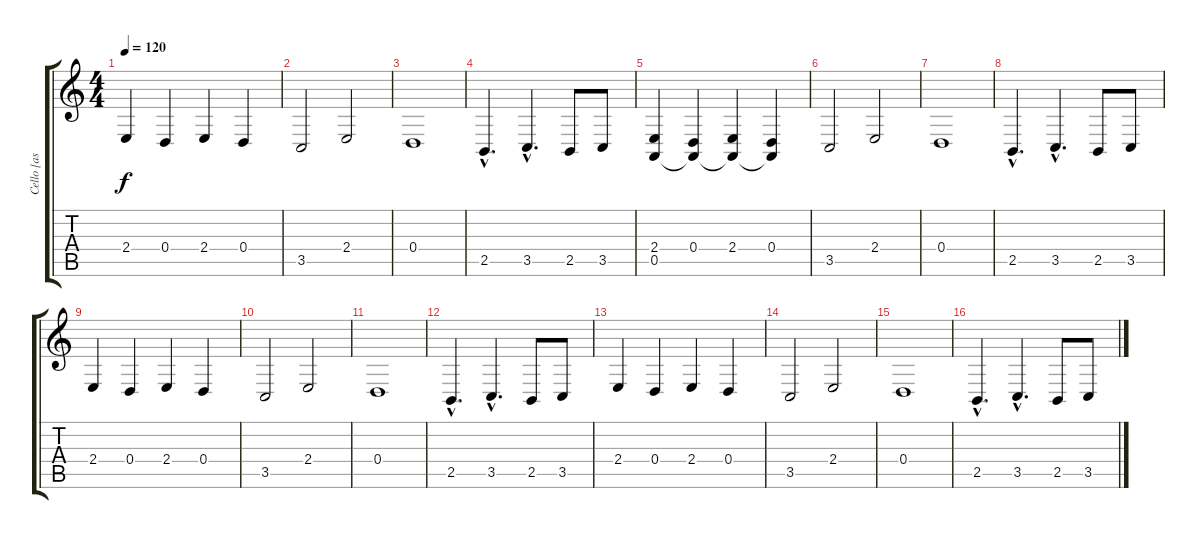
\track ("Cello [as Strings]" "Cello [as ") {instrument stringensemble1}
\staff {score tabs}
\tuning (E4 B3 G3 D3 A2 E2) {hide}
\ts (4 4)
\tempo 120
\clef g2
\ks c
2.4.4{dy f instrument stringensemble1} 0.4.4 2.4.4 0.4.4 |
3.5.2 2.4.2 |
0.4.1 |
2.5{hac}.4{d} 3.5{hac}.4{d} 2.5.8 3.5.8 |
(2.4 0.5).4 (0.4 0.5{t}).4 (2.4 0.5{t}).4 (0.4 0.5{t}).4 |
3.5.2 2.4.2 |
0.4.1 |
2.5{hac}.4{d} 3.5{hac}.4{d} 2.5.8 3.5.8 |
2.4.4 0.4.4 2.4.4 0.4.4 |
3.5.2 2.4.2 |
0.4.1 |
2.5{hac}.4{d} 3.5{hac}.4{d} 2.5.8 3.5.8 |
2.4.4 0.4.4 2.4.4 0.4.4 |
3.5.2 2.4.2 |
0.4.1 |
2.5{hac}.4{d} 3.5{hac}.4{d} 2.5.8 3.5.8
